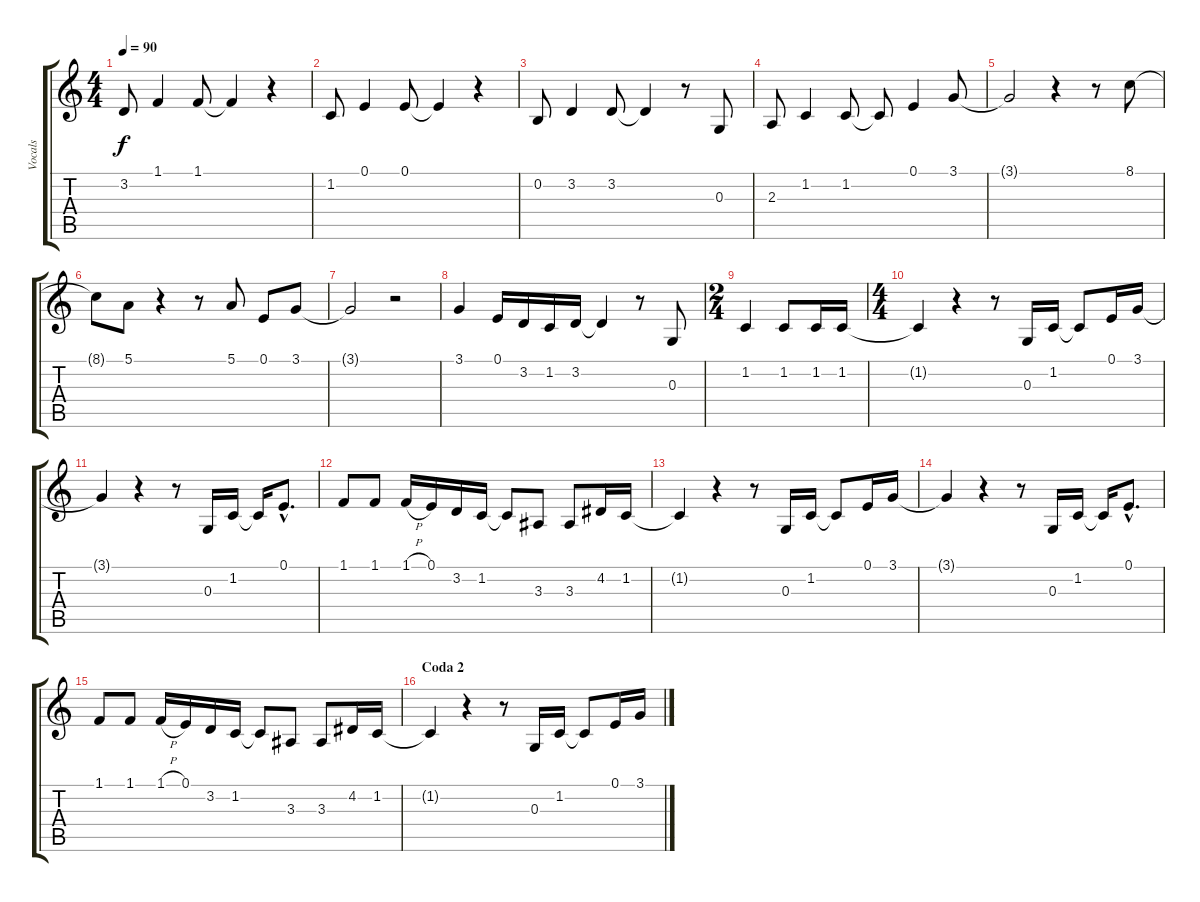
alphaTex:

\track ("Vocals" "Vocals") {instrument altosax}
\staff {score tabs}
\tuning (E4 B3 G3 D3 A2 E2) {hide}
\ts (4 4)
\tempo 90
\clef g2
\ks c
3.2.8{dy f} 1.1.4 1.1.8 1.1{t}.4 r.4 |
1.2.8 0.1.4 0.1.8 0.1{t}.4 r.4 |
0.2.8 3.2.4 3.2.8 3.2{t}.4 r.8 0.3.8 |
2.3.8 1.2.4 1.2.8 1.2{t}.8 0.1.4 3.1.8 |
3.1{t}.2 r.4 r.8 8.1.8 |
8.1{t}.8 5.1.8 r.4 r.8 5.1.8 0.1.8 3.1.8 |
3.1{t}.2 r.2 |
3.1.4 0.1.16 3.2.16 1.2.16 3.2.16 3.2{t}.4 r.8 0.3.8 |
\ts (2 4)
1.2.4 1.2.8 1.2.16 1.2.16 |
\ts (4 4)
1.2{t}.4 r.4 r.8 0.3.16 1.2.16 1.2{t}.8 0.1.16 3.1.16 |
3.1{t}.4 r.4 r.8 0.3.16 1.2.16 1.2{t}.16 0.1{hac}.8{d} |
1.1.8 1.1.8 1.1{h}.16 0.1.16 3.2.16 1.2.16 1.2{t}.8 3.3.8 3.3.8 4.2.16 1.2.16 |
1.2{t}.4 r.4 r.8 0.3.16 1.2.16 1.2{t}.8 0.1.16 3.1.16 |
3.1{t}.4 r.4 r.8 0.3.16 1.2.16 1.2{t}.16 0.1{hac}.8{d} |
1.1.8 1.1.8 1.1{h}.16 0.1.16 3.2.16 1.2.16 1.2{t}.8 3.3.8 3.3.8 4.2.16 1.2.16 |
\section ("" "Coda 2")
1.2{t}.4 r.4 r.8 0.3.16 1.2.16 1.2{t}.8 0.1.16 3.1.16
